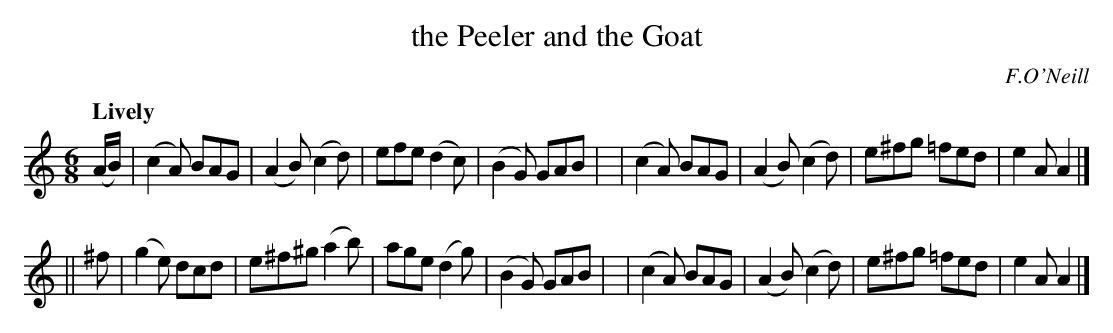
X:1
T: the Peeler and the Goat
O: F.O'Neill
Q: "Lively"
M: 6/8
L: 1/8
K: Am
(A/B/) \
| (c2A) BAG | (A2B) (c2d) | efe (d2c) | (B2G) GAB |\
| (c2A) BAG | (A2B) (c2d) | e^fg =fed | e2A A2 |]
|| ^f \
| (g2e) dcd | e^f^g (a2b) | age (d2g) | (B2G) GAB |\
| (c2A) BAG | (A2B) (c2d) | e^fg =fed | e2A A2 |]
